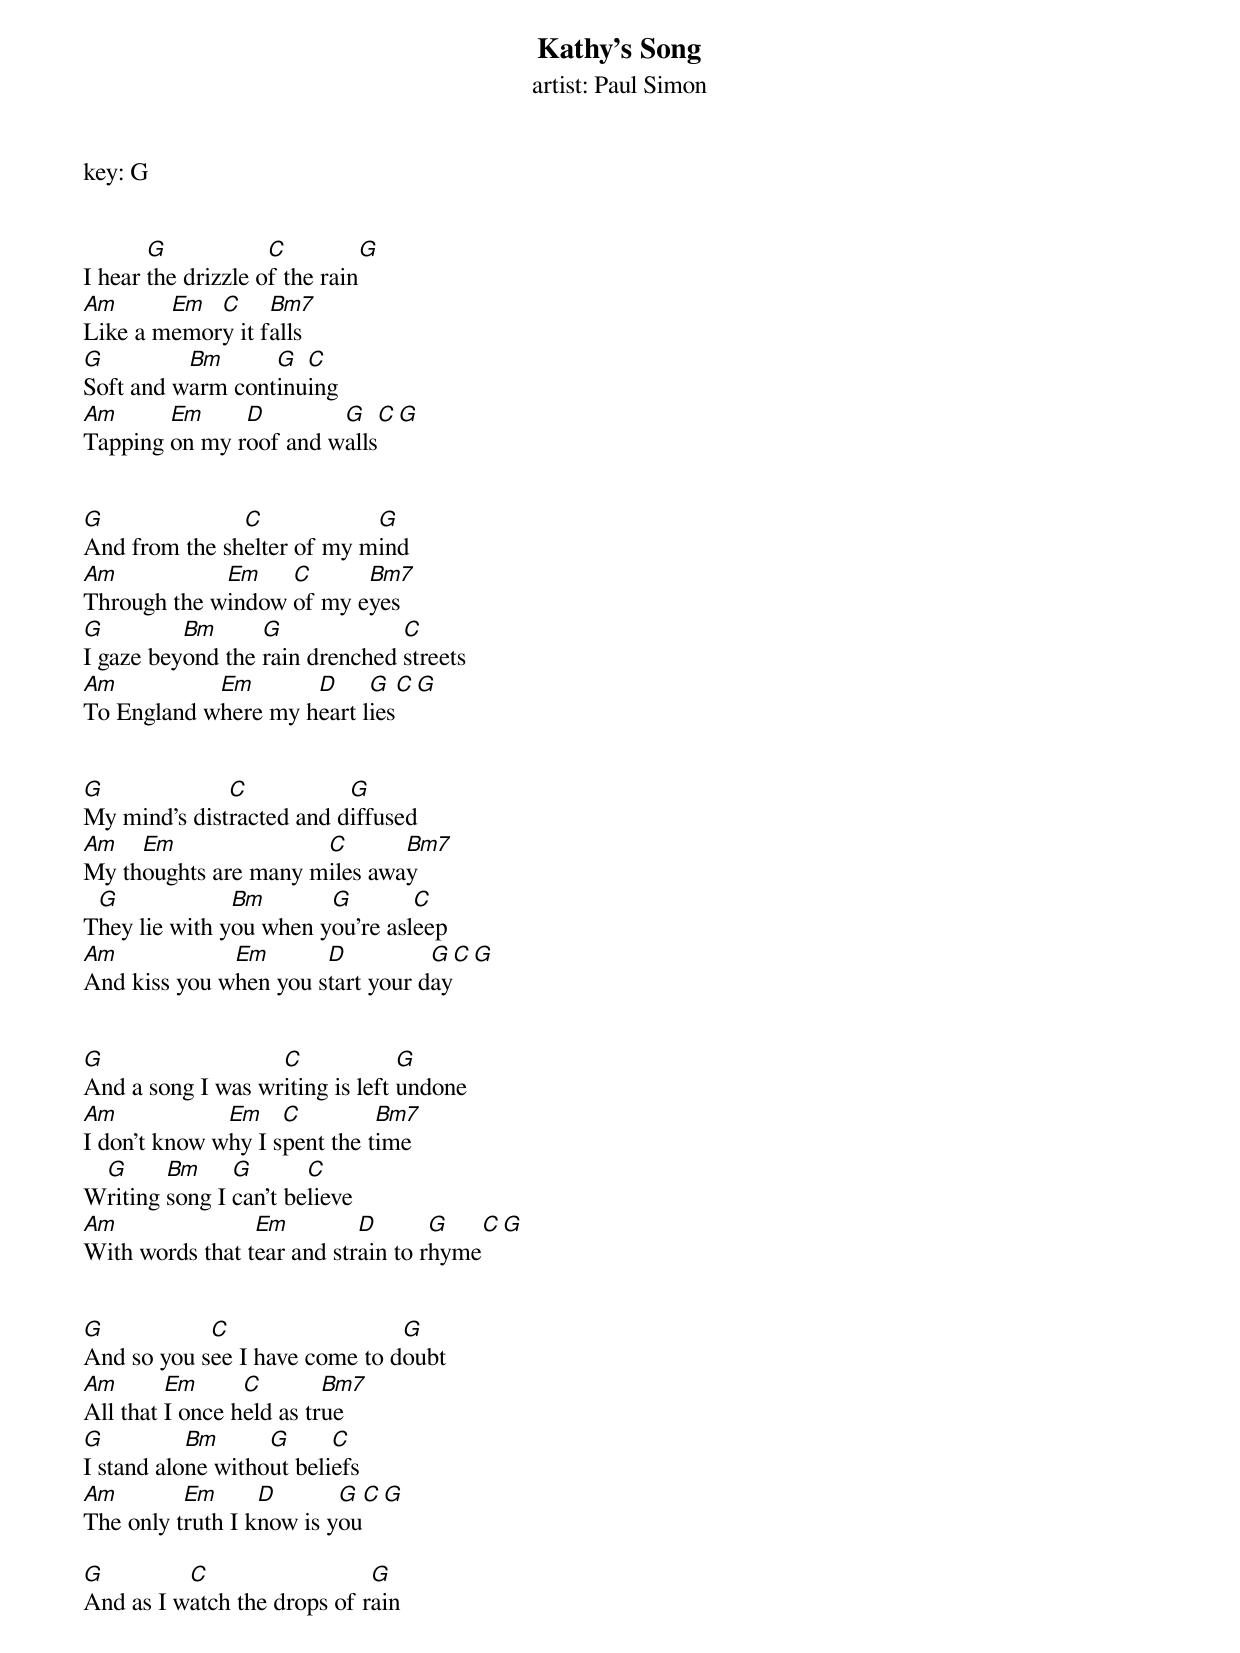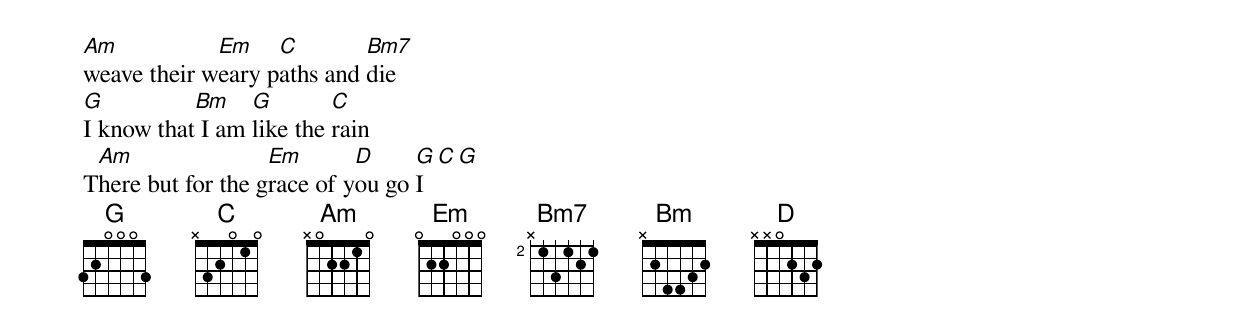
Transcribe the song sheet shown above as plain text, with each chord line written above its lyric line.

Kathy's Song
artist: Paul Simon
key: G


       G            C             G
I hear the drizzle of the rain
Am      Em  C     Bm7
Like a memory it falls
G         Bm      G  C
Soft and warm continuing
Am      Em     D        G     C  G
Tapping on my roof and walls


G              C            G
And from the shelter of my mind
Am           Em    C      Bm7
Through the window of my eyes
G         Bm      G             C
I gaze beyond the rain drenched streets
Am          Em       D     G     C  G
To England where my heart lies


G             C           G
My mind's distracted and diffused
Am   Em               C       Bm7
My thoughts are many miles away
 G             Bm       G        C
They lie with you when you're asleep
Am            Em       D          G   C  G
And kiss you when you start your day


G                  C             G
And a song I was writing is left undone
Am            Em    C         Bm7
I don't know why I spent the time
 G      Bm     G       C
Writing song I can't believe
Am               Em         D       G      C  G
With words that tear and strain to rhyme


G           C                  G
And so you see I have come to doubt
Am       Em      C        Bm7
All that I once held as true
G          Bm      G      C
I stand alone without beliefs
Am        Em      D       G    C  G
The only truth I know is you

G         C                  G
And as I watch the drops of rain
Am           Em    C        Bm7
weave their weary paths and die
G          Bm    G        C
I know that I am like the rain
 Am                Em       D     G  C  G
There but for the grace of you go I
